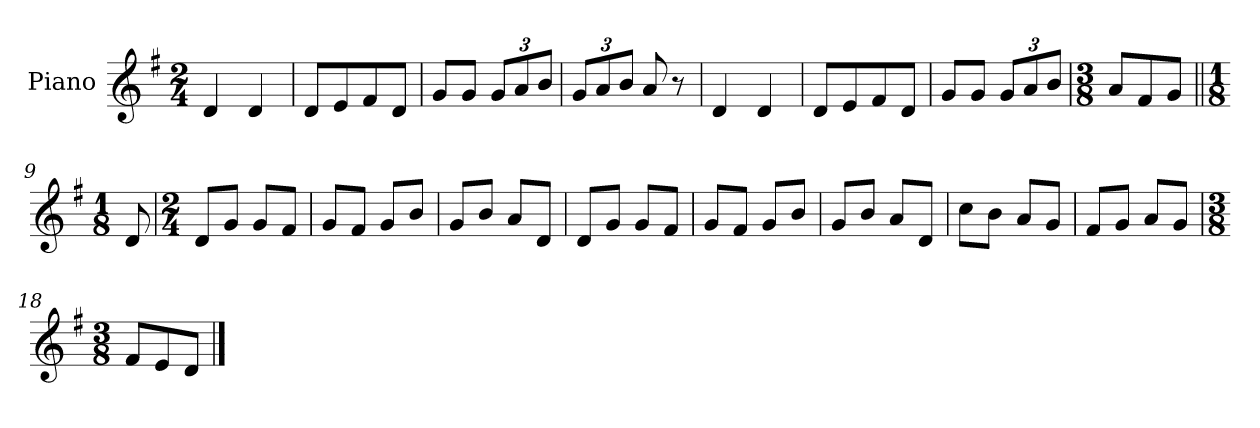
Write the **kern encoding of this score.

**kern
*part1
*staff1
*I"Piano
*I'Pno.
*clefG2
*k[f#]
*M2/4
=1
4d/
4d/
=2
8d/L
8e/
8f#/
8d/J
=3
8g/L
8g/J
*Xbrackettup
12g/L
12a/
12b/J
=4
12g/L
12a/
12b/J
8a/
8r
=5
4d/
4d/
=6
8d/L
8e/
8f#/
8d/J
=7
8g/L
8g/J
12g/L
12a/
12b/J
=8
*M3/8
8a/L
8f#/
8g/J
=9||
*M1/8
8d/
!!LO:LB:g=z
=10
*M2/4
8d/L
8g/J
8g/L
8f#/J
=11
8g/L
8f#/J
8g/L
8b/J
=12
8g/L
8b/J
8a/L
8d/J
=13
8d/L
8g/J
8g/L
8f#/J
=14
8g/L
8f#/J
8g/L
8b/J
=15
8g/L
8b/J
8a/L
8d/J
=16
8cc\L
8b\J
8a/L
8g/J
=17
8f#/L
8g/J
8a/L
8g/J
=18
*M3/8
8f#/L
8e/
8d/J
==
*-
